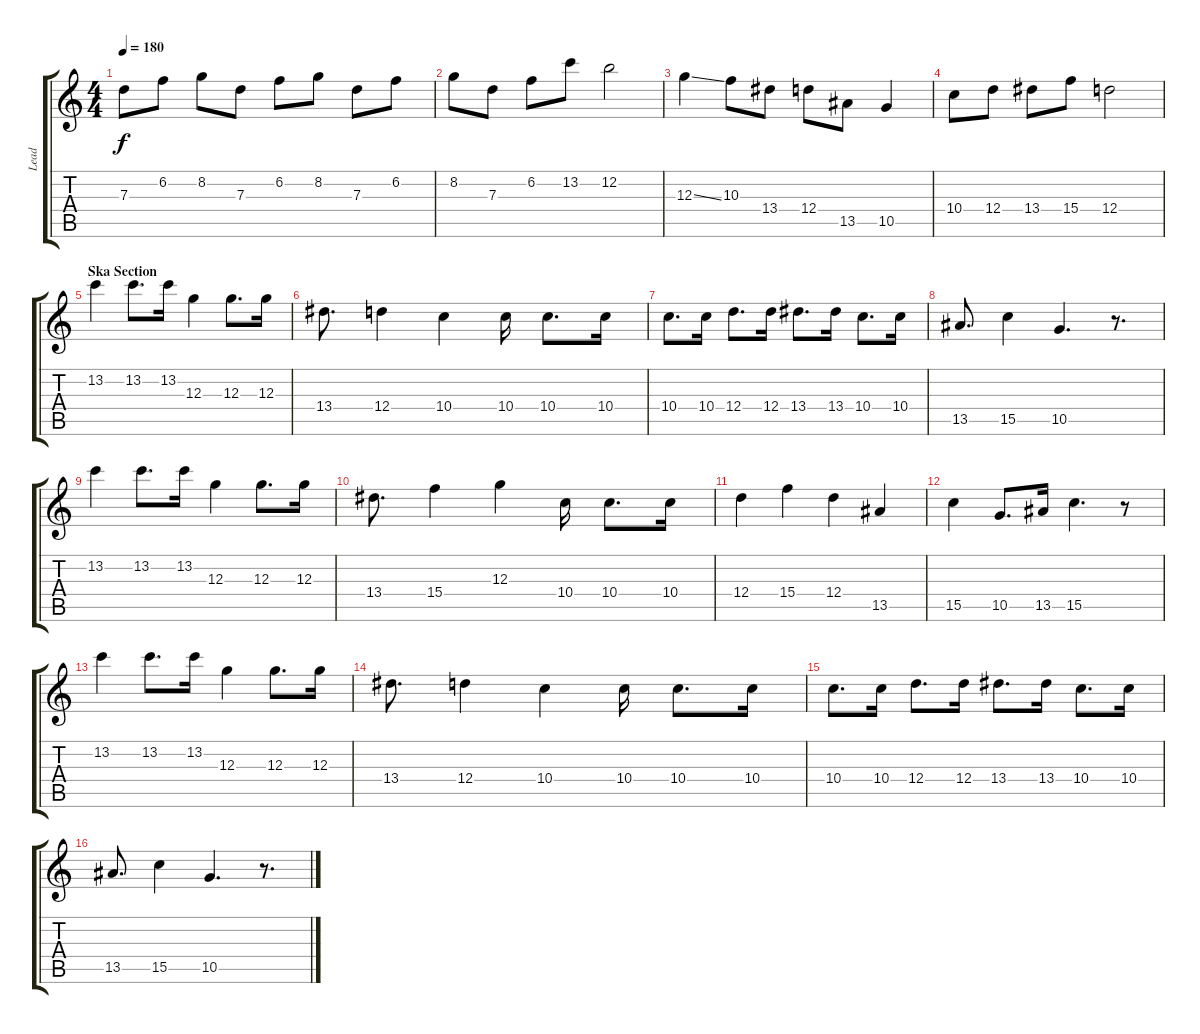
\track ("Lead" "Lead") {instrument distortionguitar}
\staff {score tabs}
\tuning (E4 B3 G3 D3 A2 D2) {hide}
\ts (4 4)
\tempo 180
\clef g2
\ks c
7.3.8{dy f} 6.2.8 8.2.8 7.3.8 6.2.8 8.2.8 7.3.8 6.2.8 |
8.2.8 7.3.8 6.2.8 13.2.8 12.2.2 |
12.3{ss}.4 10.3.8 13.4.8 12.4.8 13.5.8 10.5.4 |
10.4.8 12.4.8 13.4.8 15.4.8 12.4.2 |
\section ("" "Ska Section")
13.2.4 13.2.8{d} 13.2.16 12.3.4 12.3.8{d} 12.3.16 |
13.4.8{d} 12.4.4 10.4.4 10.4.16 10.4.8{d} 10.4.16 |
10.4.8{d} 10.4.16 12.4.8{d} 12.4.16 13.4.8{d} 13.4.16 10.4.8{d} 10.4.16 |
13.5.8{d} 15.5.4 10.5.4{d} r.8{d} |
13.2.4 13.2.8{d} 13.2.16 12.3.4 12.3.8{d} 12.3.16 |
13.4.8{d} 15.4.4 12.3.4 10.4.16 10.4.8{d} 10.4.16 |
12.4.4 15.4.4 12.4.4 13.5.4 |
15.5.4 10.5.8{d} 13.5.16 15.5.4{d} r.8 |
13.2.4 13.2.8{d} 13.2.16 12.3.4 12.3.8{d} 12.3.16 |
13.4.8{d} 12.4.4 10.4.4 10.4.16 10.4.8{d} 10.4.16 |
10.4.8{d} 10.4.16 12.4.8{d} 12.4.16 13.4.8{d} 13.4.16 10.4.8{d} 10.4.16 |
13.5.8{d} 15.5.4 10.5.4{d} r.8{d}
